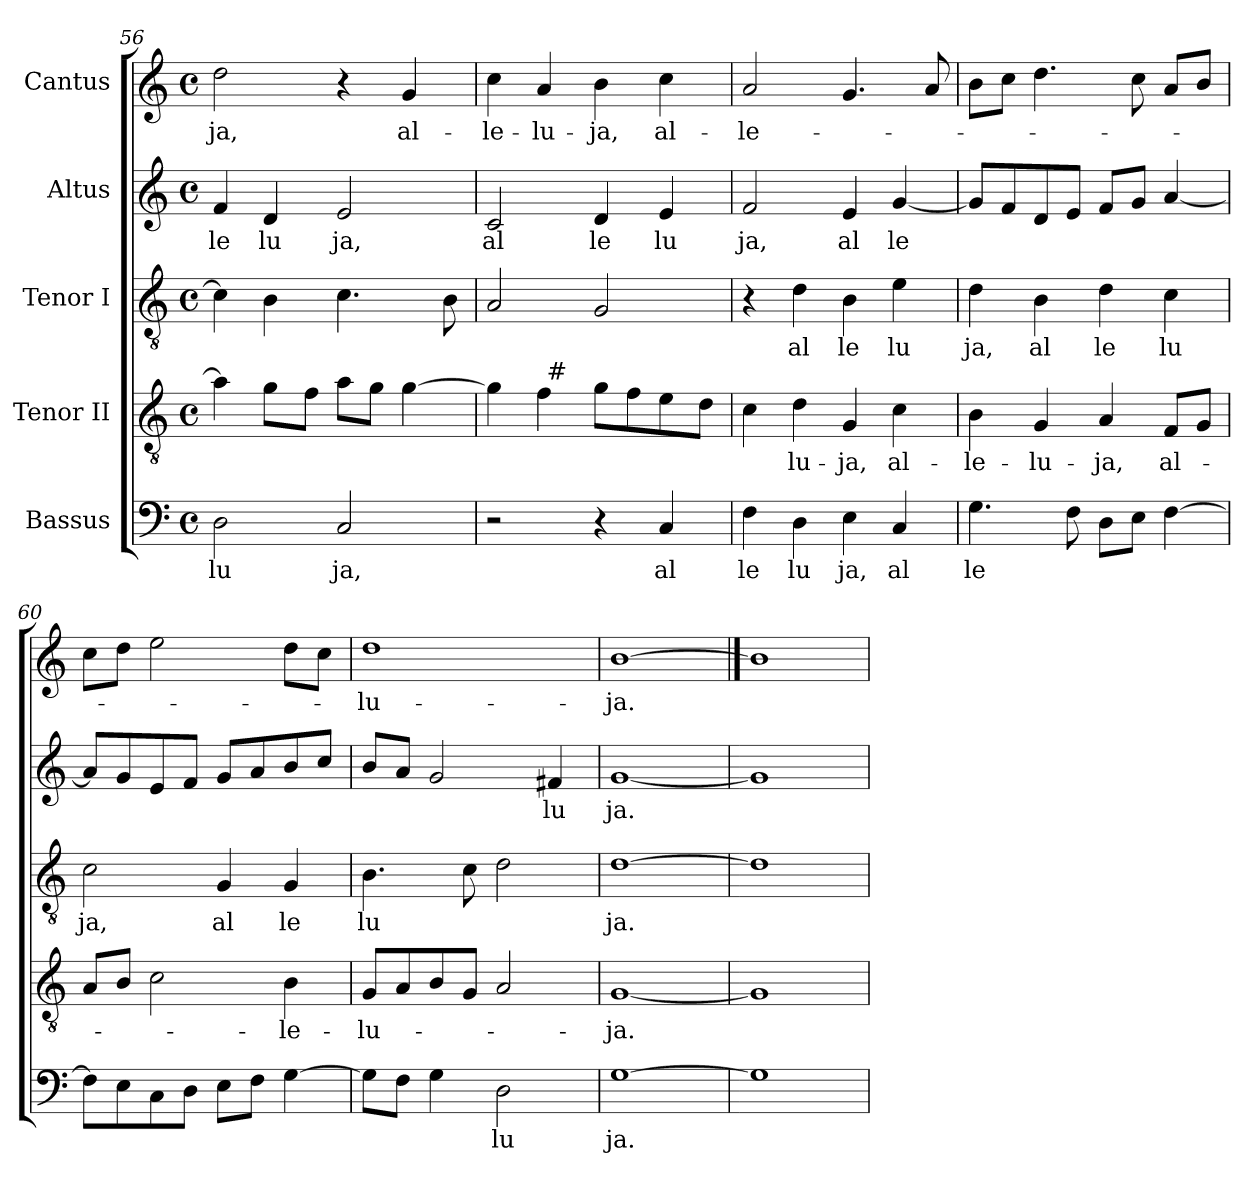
**kern	**text	**kern	**text	**kern	**text	**kern	**text	**kern	**text
*part5	*part5	*part4	*part4	*part3	*part3	*part2	*part2	*part1	*part1
*staff5	*staff5	*staff4	*staff4	*staff3	*staff3	*staff2	*staff2	*staff1	*staff1
*I"Bassus	*	*I"Tenor II	*	*I"Tenor I	*	*I"Altus	*	*I"Cantus	*
!!LO:LB:g=z
*clefF4	*	*clefGv2	*	*clefGv2	*	*clefG2	*	*clefG2	*
*	*	*	*	*	*	*k[]	*	*	*
*	*	*	*	*	*	*C:	*	*	*
*M4/4	*	*M4/4	*	*M4/4	*	*M4/4	*	*M4/4	*
*met(c)	*	*met(c)	*	*met(c)	*	*met(c)	*	*met(c)	*
=56	=56	=56	=56	=56	=56	=56	=56	=56	=56
!	!LO:LY:b:cj	!	!	!	!	!	!LO:LY:b:cj	!	!LO:LY:b:cj
*	*	*^	*	*	*	*	*	*	*
2D\	lu	4a\]	4ryy	.	4c\]	.	4f/	le	2dd\	ja,
!	!	!	!	!	!	!	!	!LO:LY:b:cj	!	!
.	.	8g\L	32ryy	.	4B\	.	4d/	lu	.	.
.	.	.	2ryy	.	.	.	.	.	.	.
.	.	8f\J	.	.	.	.	.	.	.	.
!	!LO:LY:b:cj	!	!	!	!	!	!	!LO:LY:b:cj	!	!
2C/	ja,	8a\L	.	.	4.c\	.	2e/	ja,	4r	.
.	.	8g\J	.	.	.	.	.	.	.	.
!	!	!	!	!	!	!	!	!	!	!LO:LY:b:cj
.	.	[>4g\	.	.	.	.	.	.	4g/	al-
.	.	.	8..ryy	.	.	.	.	.	.	.
.	.	.	.	.	8B\	.	.	.	.	.
=57	=57	=57	=57	=57	=57	=57	=57	=57	=57	=57
!	!	!	!	!	!	!	!	!LO:LY:b:cj	!	!LO:LY:b:cj
2r	.	4g\]	4ryy	.	2A/	.	2c/	al	4cc\	-le-
!	!	!	!	!	!	!	!	!	!	!LO:LY:b:cj
.	.	4f\	64ryy	.	.	.	.	.	4a/	-lu-
!	!	!	!LO:TX:a:t=#	!	!	!	!	!	!	!
.	.	.	2ryy	.	.	.	.	.	.	.
!	!	!	!	!	!	!	!	!LO:LY:b:cj	!	!LO:LY:b:cj
4r	.	8g\L	.	.	2G/	.	4d/	le	4b\	-ja,
.	.	8f\	.	.	.	.	.	.	.	.
!	!LO:LY:b:cj	!	!	!	!	!	!	!LO:LY:b:cj	!	!LO:LY:b:cj
4C/	al	8e\	.	.	.	.	4e/	lu	4cc\	al-
.	.	.	8...ryy	.	.	.	.	.	.	.
.	.	8d\J	.	.	.	.	.	.	.	.
=58	=58	=58	=58	=58	=58	=58	=58	=58	=58	=58
!	!LO:LY:b:cj	!	!	!	!	!	!	!LO:LY:b:cj	!	!LO:LY:b:cj
*	*	*v	*v	*	*	*	*	*	*	*
4F\	le	4c\	.	4r	.	2f/	ja,	2a/	-le-
!	!LO:LY:b:cj	!	!LO:LY:b:cj	!	!LO:LY:b:cj	!	!	!	!
4D\	lu	4d\	-lu-	4d\	al	.	.	.	.
!	!LO:LY:b:cj	!	!LO:LY:b:cj	!	!LO:LY:b:cj	!	!LO:LY:b:cj	!	!
4E\	ja,	4G/	-ja,	4B\	le	4e/	al	4.g/	.
!	!LO:LY:b:cj	!	!LO:LY:b:cj	!	!LO:LY:b:cj	!	!LO:LY:b:cj	!	!
4C/	al	4c\	al-	4e\	lu	[<4g/	le	.	.
.	.	.	.	.	.	.	.	8a/	.
=59	=59	=59	=59	=59	=59	=59	=59	=59	=59
!	!LO:LY:b:cj	!	!LO:LY:b:cj	!	!LO:LY:b:cj	!	!	!	!
4.G\	le	4B\	-le-	4d\	ja,	8g/L]	.	8b\L	.
.	.	.	.	.	.	8f/	.	8cc\J	.
!	!	!	!LO:LY:b:cj	!	!LO:LY:b:cj	!	!	!	!
.	.	4G/	-lu-	4B\	al	8d/	.	4.dd\	.
8F\	.	.	.	.	.	8e/J	.	.	.
!	!	!	!LO:LY:b:cj	!	!LO:LY:b:cj	!	!	!	!
8D\L	.	4A/	-ja,	4d\	le	8f/L	.	.	.
8E\J	.	.	.	.	.	8g/J	.	8cc\	.
!	!	!	!LO:LY:b:cj	!	!LO:LY:b:cj	!	!	!	!
[>4F\	.	8F/L	al-	4c\	lu	[<4a/	.	8a/L	.
.	.	8G/J	.	.	.	.	.	8b/J	.
=60	=60	=60	=60	=60	=60	=60	=60	=60	=60
!	!	!	!	!	!LO:LY:b:cj	!	!	!	!
8F\L]	.	8A/L	.	2c\	ja,	8a/L]	.	8cc\L	.
8E\	.	8B/J	.	.	.	8g/	.	8dd\J	.
8C\	.	2c\	.	.	.	8e/	.	2ee\	.
8D\J	.	.	.	.	.	8f/J	.	.	.
!	!	!	!	!	!LO:LY:b:cj	!	!	!	!
8E\L	.	.	.	4G/	al	8g/L	.	.	.
8F\J	.	.	.	.	.	8a/	.	.	.
!	!	!	!LO:LY:b:cj	!	!LO:LY:b:cj	!	!	!	!
[>4G\	.	4B\	-le-	4G/	le	8b/	.	8dd\L	.
.	.	.	.	.	.	8cc/J	.	8cc\J	.
=61	=61	=61	=61	=61	=61	=61	=61	=61	=61
!	!	!	!LO:LY:b:cj	!	!LO:LY:b:cj	!	!	!	!LO:LY:b:cj
8G\L]	.	8G/L	-lu-	4.B\	lu	8b/L	.	1dd	-lu-
8F\J	.	8A/	.	.	.	8a/J	.	.	.
4G\	.	8B/	.	.	.	2g/	.	.	.
.	.	8G/J	.	8c\	.	.	.	.	.
!	!LO:LY:b:cj	!	!	!	!	!	!	!	!
2D\	lu	2A/	.	2d\	.	.	.	.	.
!	!	!	!	!	!	!	!LO:LY:b:cj	!	!
.	.	.	.	.	.	4f#X/	lu	.	.
=62	=62	=62	=62	=62	=62	=62	=62	=62	=62
!	!LO:LY:b:cj	!	!LO:LY:b:cj	!	!LO:LY:b:cj	!	!LO:LY:b:cj	!	!LO:LY:b:cj
[1G	ja.	[1G	-ja.	[1d	ja.	[1g	ja.	[1b	-ja.
=63	==63	=63	==63	=63	==63	=63	==63	==63	==63
1G]	.	1G]	.	1d]	.	1g]	.	1b]	.
=	=	=	=	=	=	=	=	=	=
*-	*-	*-	*-	*-	*-	*-	*-	*-	*-
